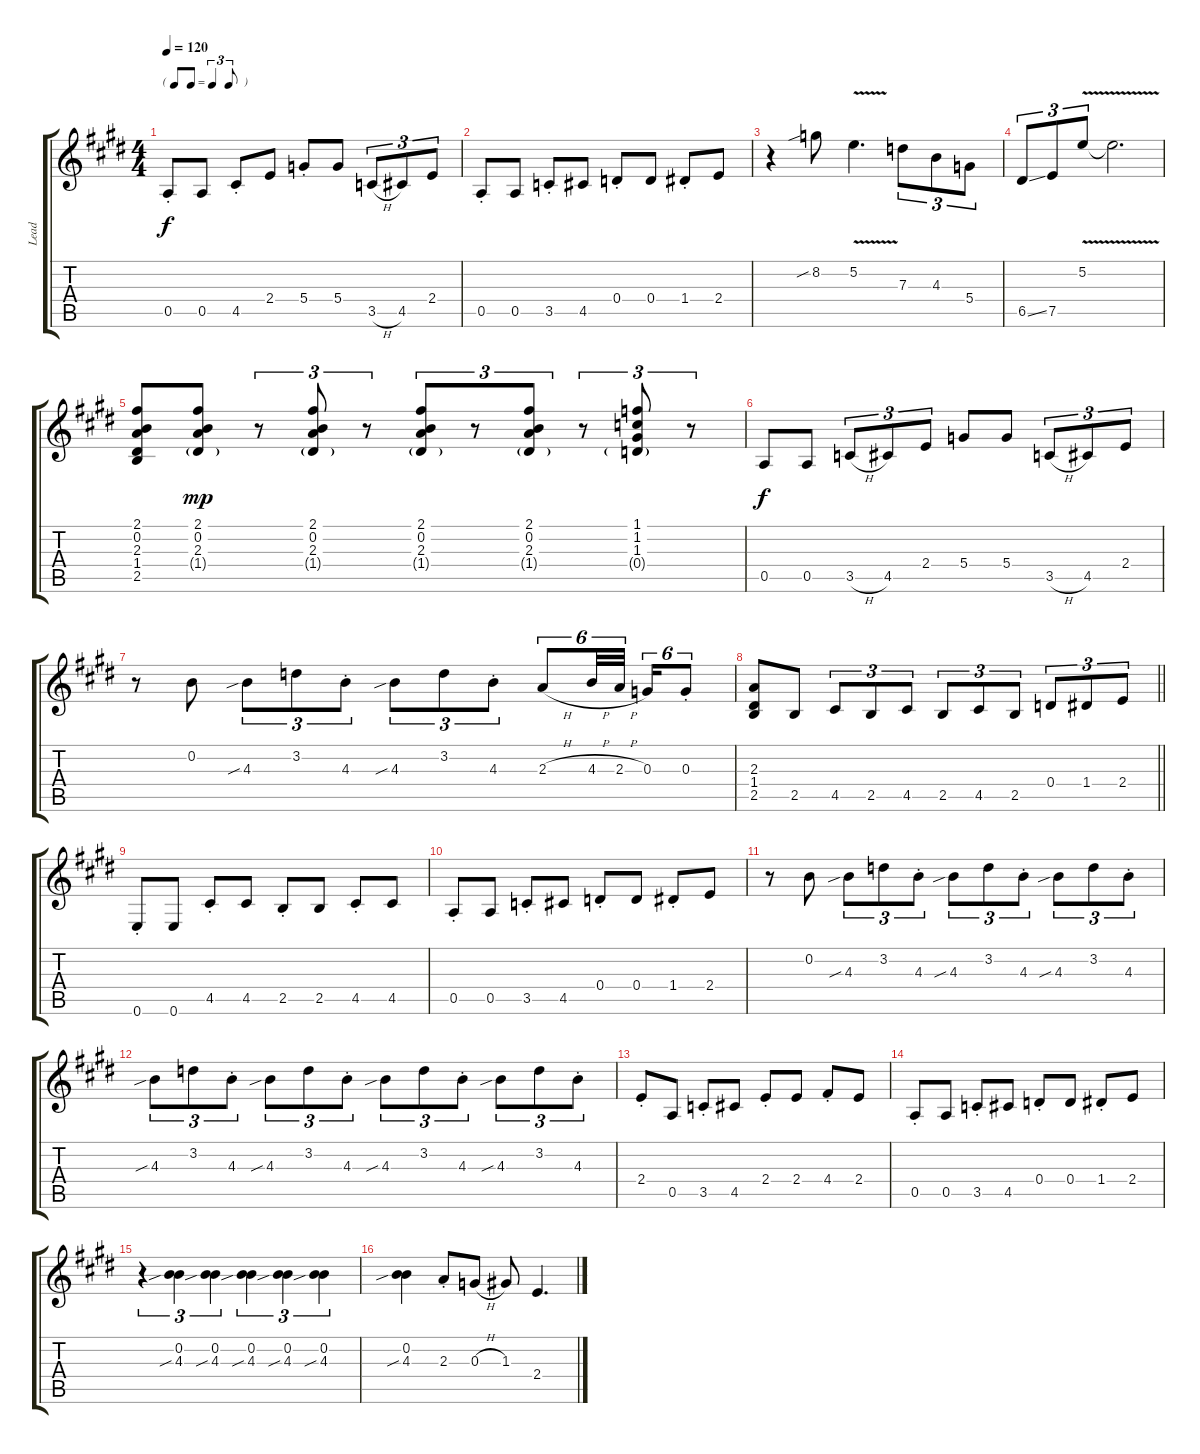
\track ("Lead" "Lead") {instrument electricguitarjazz}
\staff {score tabs}
\tuning (E4 B3 G3 D3 A2 E2) {hide}
\ts (4 4)
\tf triplet8th
\tempo 120
\clef g2
\ks e
0.5{st}.8{dy f} 0.5.8 4.5{st}.8 2.4.8 5.4{st}.8 5.4.8 3.5{h}.8{tu (3 2)} 4.5.8{tu (3 2)} 2.4.8{tu (3 2)} |
\ks c#minor
0.5{st}.8 0.5.8 3.5{st}.8 4.5.8 0.4{st}.8 0.4.8 1.4{st}.8 2.4.8 |
r.4 8.2{sib}.8 5.2{v}.4{d} 7.3.8{tu (3 2)} 4.3.8{tu (3 2)} 5.4.8{tu (3 2)} |
6.5{ss}.8{tu (3 2)} 7.5.8{tu (3 2)} 5.2{v}.8{tu (3 2)} 5.2{v t}.2{d} |
\ks e
(2.1 0.2 2.3 1.4 2.5).8 (2.1 0.2 2.3 1.4{g}).8{dy mp} r.8{tu (3 2)} (2.1 0.2 2.3 1.4{g}).8{tu (3 2)} r.8{tu (3 2)} (2.1 0.2 2.3 1.4{g}).8{tu (3 2)} r.8{tu (3 2)} (2.1 0.2 2.3 1.4{g}).8{tu (3 2)} r.8{tu (3 2)} (1.1 1.2 1.3 0.4{g}).8{tu (3 2)} r.8{tu (3 2)} |
\ks c#minor
0.5.8{dy f} 0.5.8 3.5{h}.8{tu (3 2)} 4.5.8{tu (3 2)} 2.4.8{tu (3 2)} 5.4.8 5.4.8 3.5{h}.8{tu (3 2)} 4.5.8{tu (3 2)} 2.4.8{tu (3 2)} |
r.8 0.2.8 4.3{sib}.8{tu (3 2)} 3.2.8{tu (3 2)} 4.3{st}.8{tu (3 2)} 4.3{sib}.8{tu (3 2)} 3.2.8{tu (3 2)} 4.3{st}.8{tu (3 2)} 2.3{h}.8{tu (6 4)} 4.3{h}.32{tu (6 4)} 2.3{h}.32{tu (6 4) beam splitsecondary} 0.3.16{tu (6 4)} 0.3{st}.8{tu (6 4)} |
\barLineRight lightlight
(2.3 1.4 2.5).8 2.5.8 4.5.8{tu (3 2)} 2.5.8{tu (3 2)} 4.5.8{tu (3 2)} 2.5.8{tu (3 2)} 4.5.8{tu (3 2)} 2.5.8{tu (3 2)} 0.4.8{tu (3 2)} 1.4.8{tu (3 2)} 2.4.8{tu (3 2)} |
\ks e
0.6{st}.8 0.6.8 4.5{st}.8 4.5.8 2.5{st}.8 2.5.8 4.5{st}.8 4.5.8 |
\ks c#minor
0.5{st}.8 0.5.8 3.5{st}.8 4.5.8 0.4{st}.8 0.4.8 1.4{st}.8 2.4.8 |
r.8 0.2.8 4.3{sib}.8{tu (3 2)} 3.2.8{tu (3 2)} 4.3{st}.8{tu (3 2)} 4.3{sib}.8{tu (3 2)} 3.2.8{tu (3 2)} 4.3{st}.8{tu (3 2)} 4.3{sib}.8{tu (3 2)} 3.2.8{tu (3 2)} 4.3{st}.8{tu (3 2)} |
4.3{sib}.8{tu (3 2)} 3.2.8{tu (3 2)} 4.3{st}.8{tu (3 2)} 4.3{sib}.8{tu (3 2)} 3.2.8{tu (3 2)} 4.3{st}.8{tu (3 2)} 4.3{sib}.8{tu (3 2)} 3.2.8{tu (3 2)} 4.3{st}.8{tu (3 2)} 4.3{sib}.8{tu (3 2)} 3.2.8{tu (3 2)} 4.3{st}.8{tu (3 2)} |
\ks e
2.4{st}.8 0.5.8 3.5{st}.8 4.5.8 2.4{st}.8 2.4.8 4.4{st}.8 2.4.8 |
\ks c#minor
0.5{st}.8 0.5.8 3.5{st}.8 4.5.8 0.4{st}.8 0.4.8 1.4{st}.8 2.4.8 |
r.4{tu (3 2)} (0.2 4.3{sib}).4{tu (3 2)} (0.2 4.3{sib}).4{tu (3 2)} (0.2 4.3{sib}).4{tu (3 2)} (0.2 4.3{sib}).4{tu (3 2)} (0.2 4.3{sib}).4{tu (3 2)} |
(0.2 4.3{sib}).4 2.3{st}.8 0.3{h}.8 1.3.8 2.4.4{d}
